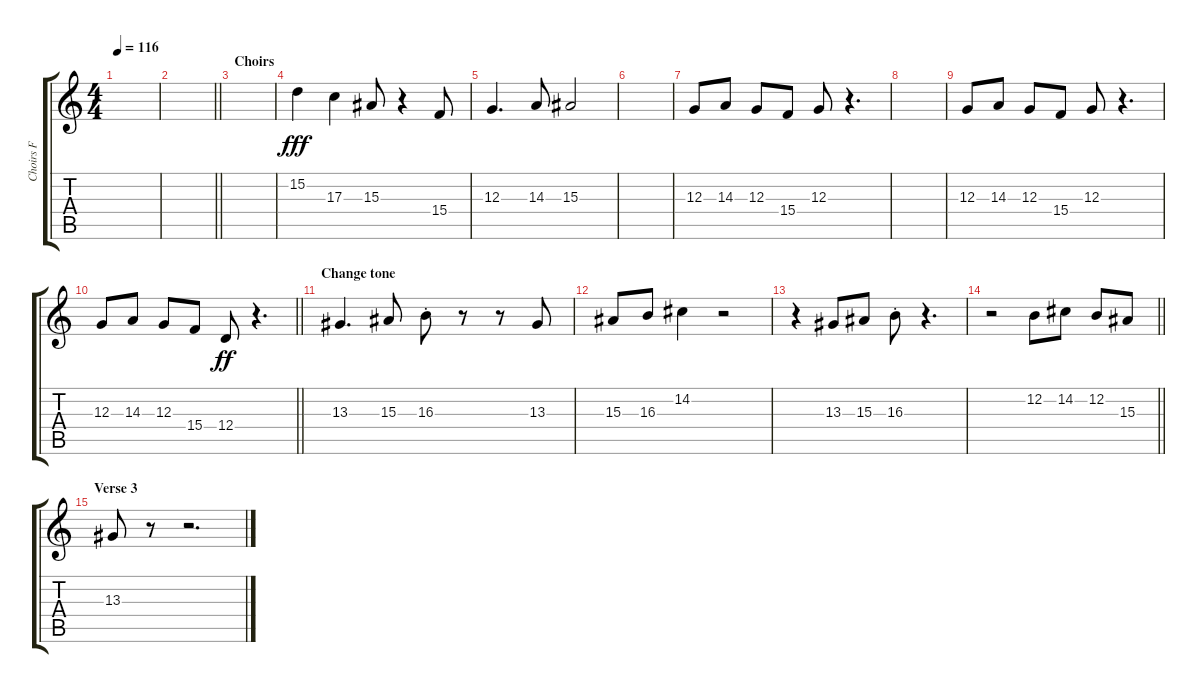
\track ("Choirs F" "Choirs F") {instrument choiraahs}
\staff {score tabs}
\tuning (E4 B3 G3 D3 A2 E2) {hide}
\ts (4 4)
\tempo 116
\clef g2
\ks c
|
\barLineRight lightlight
|
\section ("" "Choirs")
|
15.2.4{dy fff} 17.3.4 15.3.8 r.4 15.4.8 |
12.3.4{d} 14.3.8 15.3.2 |
|
12.3.8 14.3.8 12.3.8 15.4.8 12.3.8 r.4{d} |
|
12.3.8 14.3.8 12.3.8 15.4.8 12.3.8 r.4{d} |
\barLineRight lightlight
12.3.8 14.3.8 12.3.8 15.4.8 12.4.8{dy ff} r.4{d} |
\section ("" "Change tone")
13.3.4{d} 15.3.8 16.3{st}.8 r.8 r.8 13.3.8 |
15.3.8 16.3.8 14.2.4 r.2 |
r.4 13.3.8 15.3.8 16.3{st}.8 r.4{d} |
\barLineRight lightlight
r.2 12.2.8 14.2.8 12.2.8 15.3.8 |
\section ("" "Verse 3")
13.3.8 r.8 r.2{d}
